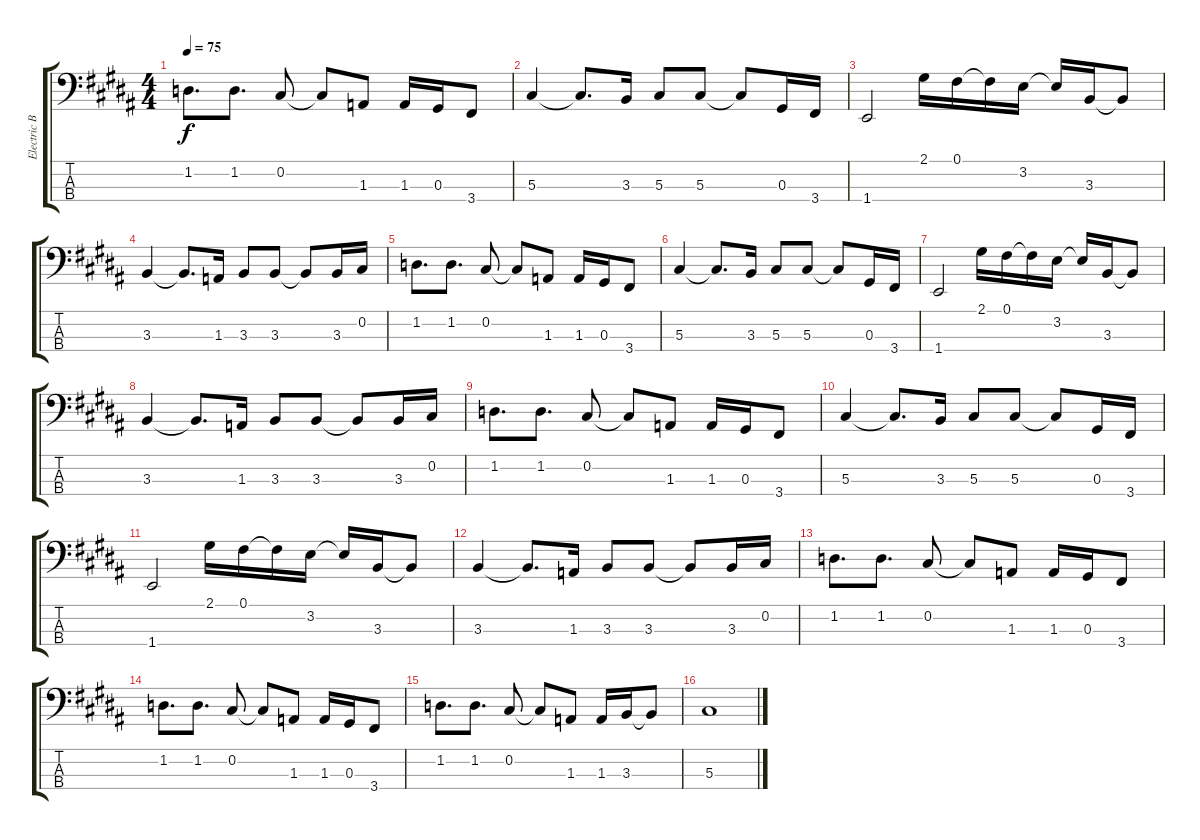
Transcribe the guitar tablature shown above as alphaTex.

\track ("Electric Bass" "Electric B") {instrument electricbassfinger}
\staff {score tabs}
\tuning (Gb2 Db2 Ab1 Eb1) {hide}
\ts (4 4)
\tempo 75
\clef f4
\ks b
1.2.8{d dy f} 1.2.8{d} 0.2.8 0.2{t}.8 1.3.8 1.3.16 0.3.16 3.4.8 |
5.3.4 5.3{t}.8{d} 3.3.16 5.3.8 5.3.8 5.3{t}.8 0.3.16 3.4.16 |
1.4.2 2.1.16 0.1.16 0.1{t}.16 3.2.16 3.2{t}.16 3.3.16 3.3{t}.8 |
3.3.4 3.3{t}.8{d} 1.3.16 3.3.8 3.3.8 3.3{t}.8 3.3.16 0.2.16 |
1.2.8{d} 1.2.8{d} 0.2.8 0.2{t}.8 1.3.8 1.3.16 0.3.16 3.4.8 |
5.3.4 5.3{t}.8{d} 3.3.16 5.3.8 5.3.8 5.3{t}.8 0.3.16 3.4.16 |
1.4.2 2.1.16 0.1.16 0.1{t}.16 3.2.16 3.2{t}.16 3.3.16 3.3{t}.8 |
3.3.4 3.3{t}.8{d} 1.3.16 3.3.8 3.3.8 3.3{t}.8 3.3.16 0.2.16 |
1.2.8{d} 1.2.8{d} 0.2.8 0.2{t}.8 1.3.8 1.3.16 0.3.16 3.4.8 |
5.3.4 5.3{t}.8{d} 3.3.16 5.3.8 5.3.8 5.3{t}.8 0.3.16 3.4.16 |
1.4.2 2.1.16 0.1.16 0.1{t}.16 3.2.16 3.2{t}.16 3.3.16 3.3{t}.8 |
3.3.4 3.3{t}.8{d} 1.3.16 3.3.8 3.3.8 3.3{t}.8 3.3.16 0.2.16 |
1.2.8{d} 1.2.8{d} 0.2.8 0.2{t}.8 1.3.8 1.3.16 0.3.16 3.4.8 |
1.2.8{d} 1.2.8{d} 0.2.8 0.2{t}.8 1.3.8 1.3.16 0.3.16 3.4.8 |
1.2.8{d} 1.2.8{d} 0.2.8 0.2{t}.8 1.3.8 1.3.16 3.3.16 3.3{t}.8 |
5.3.1
